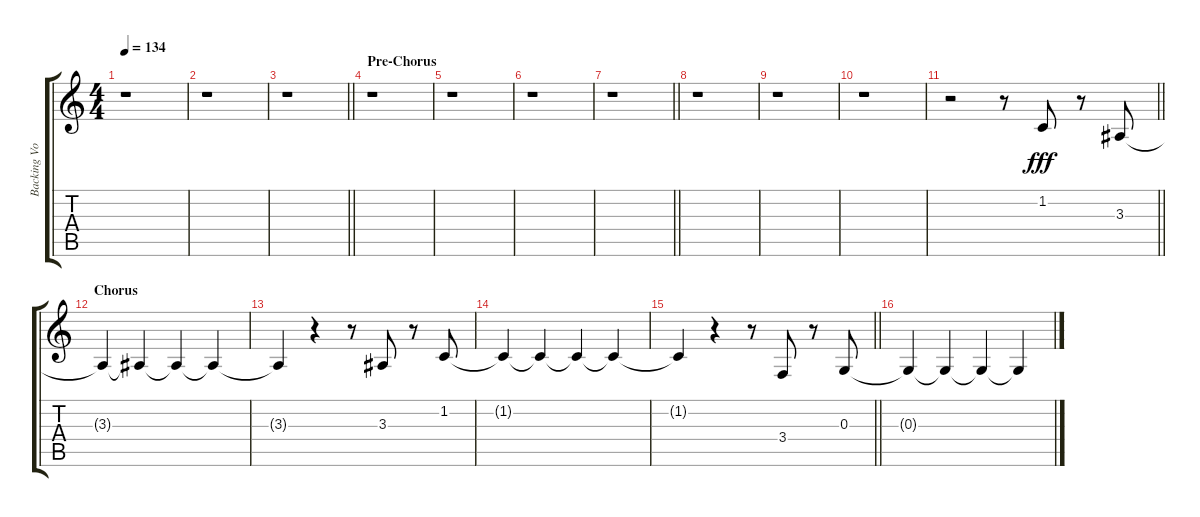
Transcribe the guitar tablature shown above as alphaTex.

\track ("Backing Vocals" "Backing Vo") {instrument baritonesax}
\staff {score tabs}
\tuning (E4 B3 G3 D3 A2 E2) {hide}
\ts (4 4)
\tempo 134
\clef g2
\ks c
r.1{dy fff} |
r.1 |
\barLineRight lightlight
r.1 |
\section ("" "Pre-Chorus")
r.1 |
r.1 |
r.1 |
\barLineRight lightlight
r.1 |
r.1 |
r.1 |
r.1 |
\barLineRight lightlight
r.2 r.8 1.2.8 r.8 3.3.8 |
\section ("" "Chorus")
3.3{t}.4 3.3{t}.4 3.3{t}.4 3.3{t}.4 |
3.3{t}.4 r.4 r.8 3.3.8 r.8 1.2.8 |
1.2{t}.4 1.2{t}.4 1.2{t}.4 1.2{t}.4 |
\barLineRight lightlight
1.2{t}.4 r.4 r.8 3.4.8 r.8 0.3.8 |
0.3{t}.4 0.3{t}.4 0.3{t}.4 0.3{t}.4
